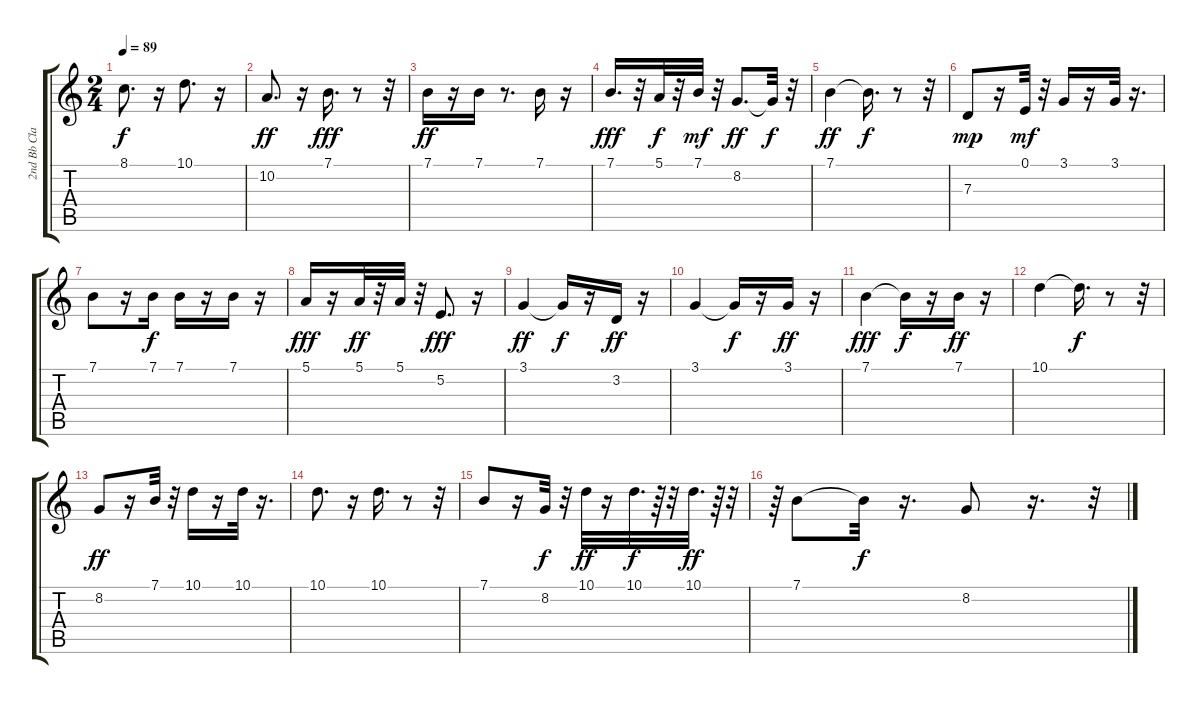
\track ("2nd Bb Clarinet" "2nd Bb Cla") {instrument clarinet}
\staff {score tabs}
\tuning (E4 B3 G3 D3 A2 E2) {hide}
\ts (2 4)
\tempo 89
\clef g2
\ks c
8.1.8{d dy f} r.16 10.1.8{d} r.16 |
10.2.8{d dy ff} r.16 7.1.16{d dy fff} r.8 r.32 |
7.1.16{dy ff} r.16 7.1.16 r.8{d} 7.1.16 r.16 |
7.1.16{d dy fff} r.32 5.1.32{dy f} r.32 7.1.32{dy mf} r.32 8.2.8{d dy ff} 8.2{t}.32{dy f} r.32 |
7.1.4{dy ff} 7.1{t}.16{d dy f} r.8 r.32 |
7.3.8{dy mp} r.16 0.1.32{dy mf} r.32 3.1.16 r.16 3.1.32 r.16{d} |
7.1.8 r.16 7.1.16{dy f} 7.1.16 r.16 7.1.16 r.16 |
5.1.16{dy fff} r.16 5.1.32{dy ff} r.32 5.1.32 r.32 5.2.8{d dy fff} r.16 |
3.1.4{dy ff} 3.1{t}.16{dy f} r.16 3.2.16{dy ff} r.16 |
3.1.4 3.1{t}.16{dy f} r.16 3.1.16{dy ff} r.16 |
7.1.4{dy fff} 7.1{t}.16{dy f} r.16 7.1.16{dy ff} r.16 |
10.1.4 10.1{t}.16{d dy f} r.8 r.32 |
8.2.8{dy ff} r.16 7.1.32 r.32 10.1.16 r.16 10.1.32 r.16{d} |
10.1.8{d} r.16 10.1.16{d} r.8 r.32 |
7.1.8 r.16 8.2.32{dy f} r.32 10.1.32{dy ff} r.16 10.1.32{d dy f} r.64 r.32 10.1.32{d dy ff} r.64 r.32{tu (3 2)} |
r.64{tu (3 2)} 7.1.8 7.1{t}.32{dy f} r.16{d} 8.2.8 r.16{d} r.32{tu (3 2)}
